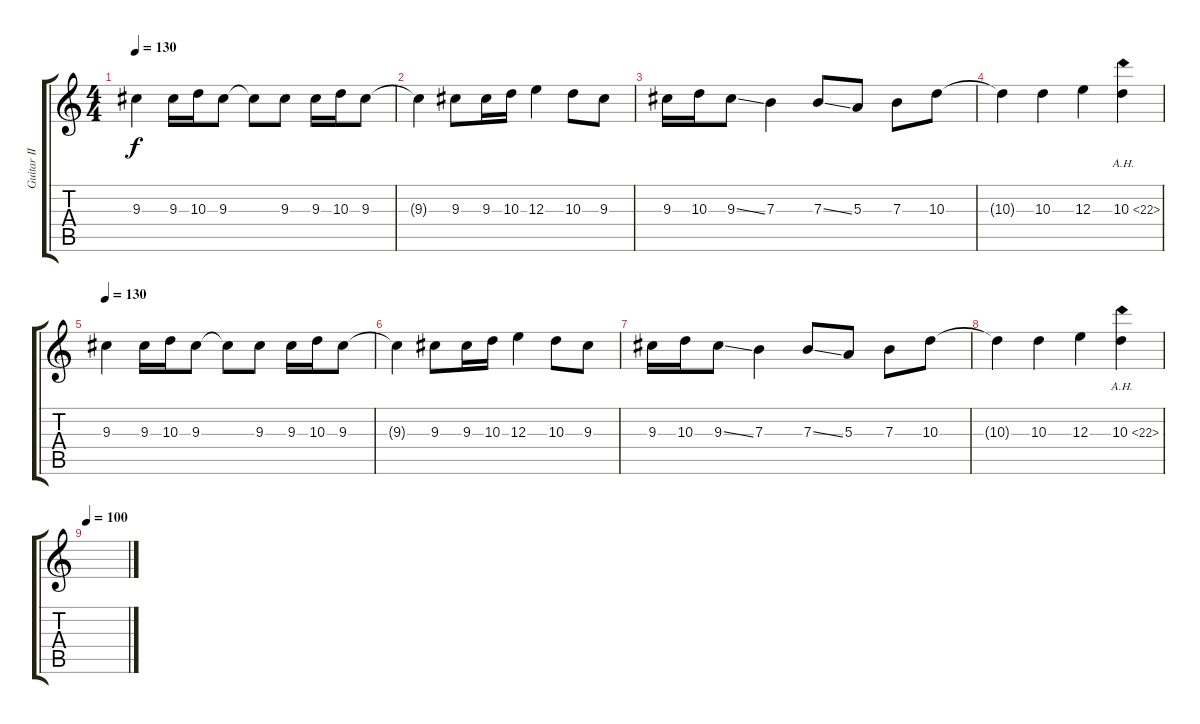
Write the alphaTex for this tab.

\track ("Guitar II" "Guitar II") {instrument distortionguitar}
\staff {score tabs}
\tuning (Db4 Ab3 E3 B2 Gb2 Db2) {hide}
\ts (4 4)
\tempo 140
\tempo 130
\clef g2
\ks c
9.3.4{dy f} 9.3.16 10.3.16 9.3.8 9.3{t}.8 9.3.8 9.3.16 10.3.16 9.3.8 |
9.3{t}.4 9.3.8 9.3.16 10.3.16 12.3.4 10.3.8 9.3.8 |
9.3.16 10.3.16 9.3{ss}.8 7.3.4 7.3{ss}.8 5.3.8 7.3.8 10.3.8 |
10.3{t}.4 10.3.4 12.3.4 10.3{ah 12}.4 |
\tempo 140
\tempo 130
9.3.4 9.3.16 10.3.16 9.3.8 9.3{t}.8 9.3.8 9.3.16 10.3.16 9.3.8 |
9.3{t}.4 9.3.8 9.3.16 10.3.16 12.3.4 10.3.8 9.3.8 |
9.3.16 10.3.16 9.3{ss}.8 7.3.4 7.3{ss}.8 5.3.8 7.3.8 10.3.8 |
10.3{t}.4 10.3.4 12.3.4 10.3{ah 12}.4 |
\tempo 100
